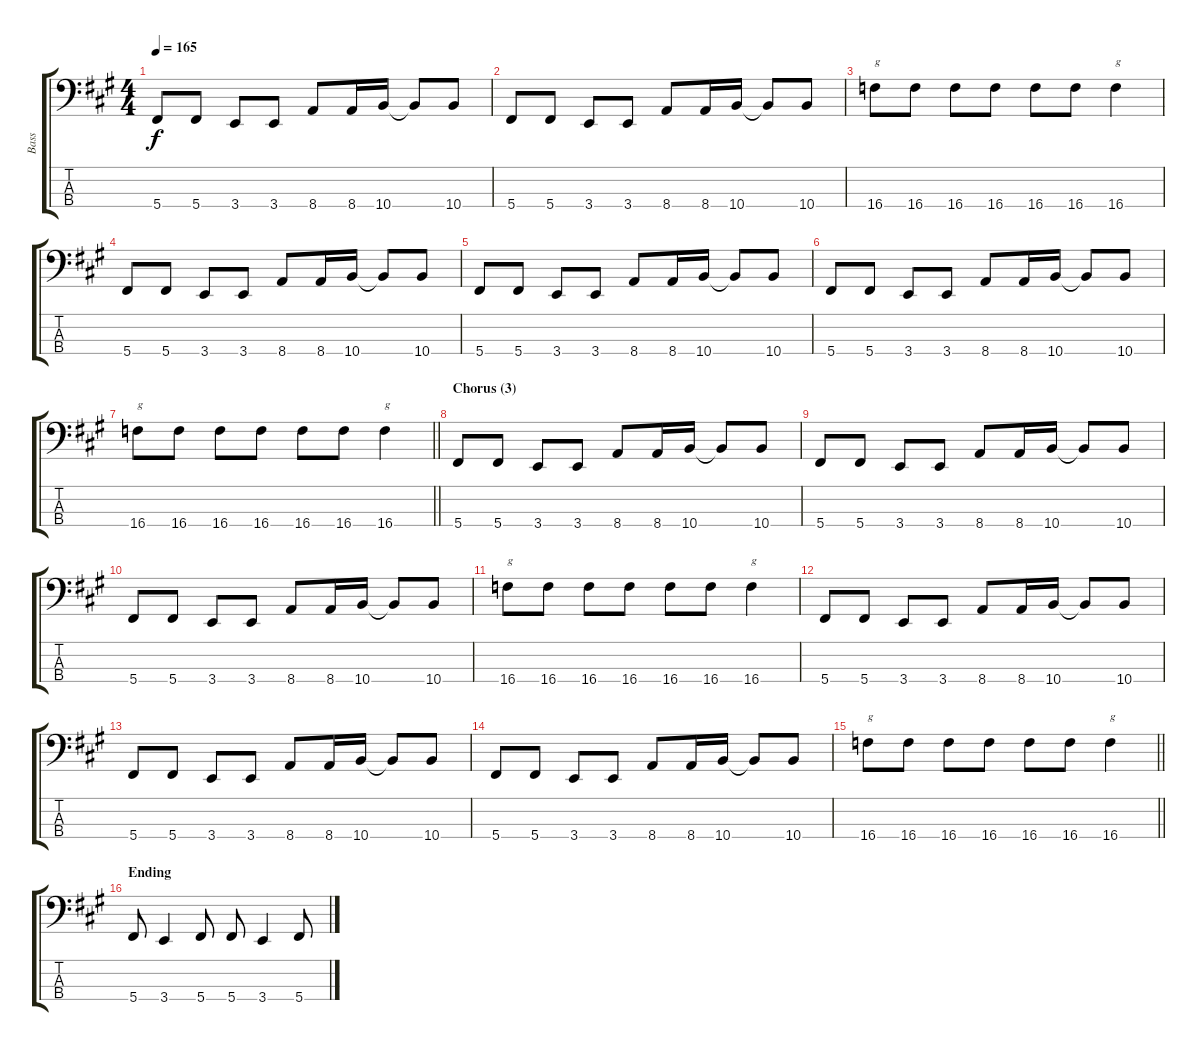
\track ("Bass" "Bass") {instrument electricbasspick}
\staff {score tabs}
\tuning (Gb2 Db2 Ab1 Db1) {hide}
\ts (4 4)
\tempo 165
\clef f4
\ks f#minor
5.4.8{dy f} 5.4.8 3.4.8 3.4.8 8.4.8 8.4.16 10.4.16 10.4{t}.8 10.4.8 |
5.4.8 5.4.8 3.4.8 3.4.8 8.4.8 8.4.16 10.4.16 10.4{t}.8 10.4.8 |
16.4.8{txt "g"} 16.4.8 16.4.8 16.4.8 16.4.8 16.4.8 16.4.4{txt "g"} |
5.4.8 5.4.8 3.4.8 3.4.8 8.4.8 8.4.16 10.4.16 10.4{t}.8 10.4.8 |
5.4.8 5.4.8 3.4.8 3.4.8 8.4.8 8.4.16 10.4.16 10.4{t}.8 10.4.8 |
5.4.8 5.4.8 3.4.8 3.4.8 8.4.8 8.4.16 10.4.16 10.4{t}.8 10.4.8 |
\barLineRight lightlight
16.4.8{txt "g"} 16.4.8 16.4.8 16.4.8 16.4.8 16.4.8 16.4.4{txt "g"} |
\section ("" "Chorus (3)")
5.4.8 5.4.8 3.4.8 3.4.8 8.4.8 8.4.16 10.4.16 10.4{t}.8 10.4.8 |
5.4.8 5.4.8 3.4.8 3.4.8 8.4.8 8.4.16 10.4.16 10.4{t}.8 10.4.8 |
5.4.8 5.4.8 3.4.8 3.4.8 8.4.8 8.4.16 10.4.16 10.4{t}.8 10.4.8 |
16.4.8{txt "g"} 16.4.8 16.4.8 16.4.8 16.4.8 16.4.8 16.4.4{txt "g"} |
5.4.8 5.4.8 3.4.8 3.4.8 8.4.8 8.4.16 10.4.16 10.4{t}.8 10.4.8 |
5.4.8 5.4.8 3.4.8 3.4.8 8.4.8 8.4.16 10.4.16 10.4{t}.8 10.4.8 |
5.4.8 5.4.8 3.4.8 3.4.8 8.4.8 8.4.16 10.4.16 10.4{t}.8 10.4.8 |
\barLineRight lightlight
16.4.8{txt "g"} 16.4.8 16.4.8 16.4.8 16.4.8 16.4.8 16.4.4{txt "g"} |
\section ("" "Ending")
5.4.8 3.4.4 5.4.8 5.4.8 3.4.4 5.4.8
